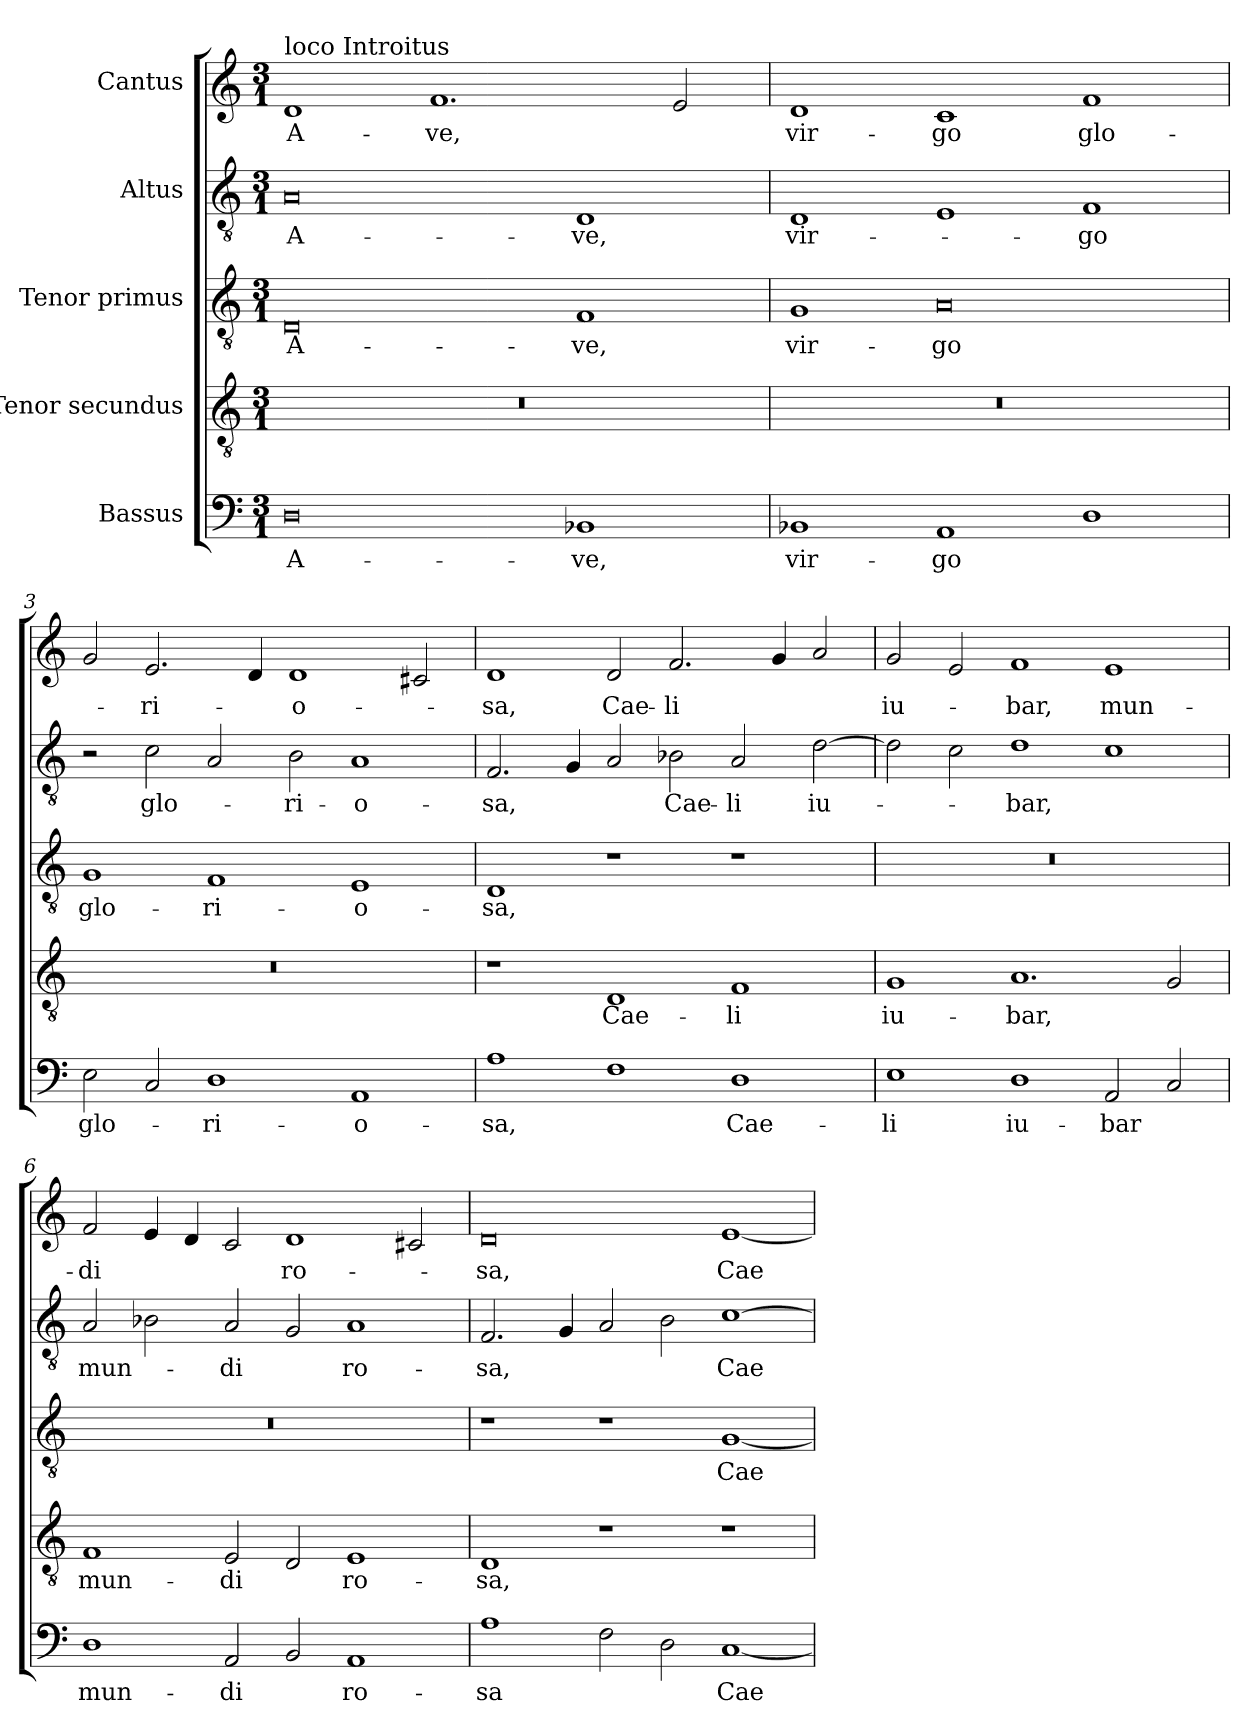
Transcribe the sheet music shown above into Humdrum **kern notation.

**kern	**text	**kern	**text	**kern	**text	**kern	**text	**kern	**text
*part5	*part5	*part4	*part4	*part3	*part3	*part2	*part2	*part1	*part1
*staff5	*staff5	*staff4	*staff4	*staff3	*staff3	*staff2	*staff2	*staff1	*staff1
*I"Bassus	*	*I"Tenor secundus	*	*I" Tenor primus	*	*I"Altus	*	*I"Cantus	*
*clefF4	*	*clefGv2	*	*clefGv2	*	*clefGv2	*	*clefG2	*
*k[]	*	*k[]	*	*k[]	*	*k[]	*	*k[]	*
*C:	*	*C:	*	*C:	*	*C:	*	*C:	*
*M3/1	*	*M3/1	*	*M3/1	*	*M3/1	*	*M3/1	*
=1	=1	=1	=1	=1	=1	=1	=1	=1	=1
!	!	!	!	!	!	!	!	!LO:TX:a:t=loco Introitus	!
!	!	!LO:N:vis=0	!	!	!	!	!	!	!
0D\	A-	0.r	.	0D/	A-	0A/	A-	1d/	A-
.	.	.	.	.	.	.	.	1.f/	-ve,
1BB-X/	-ve,	.	.	1F/	-ve,	1D/	-ve,	.	.
.	.	.	.	.	.	.	.	2e/	.
=2	=2	=2	=2	=2	=2	=2	=2	=2	=2
!	!	!LO:N:vis=0	!	!	!	!	!	!	!
1BB-X/	vir-	0.r	.	1G/	vir-	1D/	vir-	1d/	vir-
1AA/	-go	.	.	0A/	-go	1E/	.	1c/	-go
1D\	.	.	.	.	.	1F/	-go	1f/	glo-
=3	=3	=3	=3	=3	=3	=3	=3	=3	=3
!	!	!LO:N:vis=0	!	!	!	!	!	!	!
2E\	glo-	0.r	.	1G/	glo-	2r	.	2g/	.
2C/	.	.	.	.	.	2c\	glo-	2.e/	-ri-
1D\	-ri-	.	.	1F/	-ri-	2A/	.	.	.
.	.	.	.	.	.	.	.	4d/	.
.	.	.	.	.	.	2B\	-ri-	1d/	-o-
1AA/	-o-	.	.	1E/	-o-	1A/	-o-	.	.
.	.	.	.	.	.	.	.	2c#X/	.
=4	=4	=4	=4	=4	=4	=4	=4	=4	=4
1A\	-sa,	1r	.	1D/	-sa,	2.F/	-sa,	1d/	-sa,
.	.	.	.	.	.	4G/	.	.	.
1F\	.	1D/	Cae-	1r	.	2A/	.	2d/	Cae-
!	!	!	!	!	!	!	!LO:LY:i	!	!
.	.	.	.	.	.	2B-X\	Cae-	2.f/	-li
!	!	!	!	!	!	!	!LO:LY:i	!	!
1D\	Cae-	1F/	-li	1r	.	2A/	-li	.	.
.	.	.	.	.	.	.	.	4g/	.
!	!	!	!	!	!	!	!LO:LY:i	!	!
.	.	.	.	.	.	[2d\	iu-	2a/	.
!!LO:LB:g=z
=5	=5	=5	=5	=5	=5	=5	=5	=5	=5
!	!	!	!	!LO:N:vis=0	!	!	!	!	!
1E\	-li	1G/	iu-	0.r	.	2d\]	.	2g/	iu-
.	.	.	.	.	.	2c\	.	2e/	.
!	!	!	!	!	!	!	!LO:LY:i	!	!
1D\	iu-	1.A/	-bar,	.	.	1d\	-bar,	1f/	-bar,
2AA/	-bar	.	.	.	.	1c\	.	1e/	mun-
2C/	.	2G/	.	.	.	.	.	.	.
=6	=6	=6	=6	=6	=6	=6	=6	=6	=6
!	!	!	!	!LO:N:vis=0	!	!	!LO:LY:i	!	!
1D\	mun-	1F/	mun-	0.r	.	2A/	mun-	2f/	-di
.	.	.	.	.	.	2B-X\	.	4e/	.
.	.	.	.	.	.	.	.	4d/	.
!	!	!	!	!	!	!	!LO:LY:i	!	!
2AA/	-di	2E/	-di	.	.	2A/	-di	2c/	.
2BB/	.	2D/	.	.	.	2G/	.	1d/	ro-
!	!	!	!	!	!	!	!LO:LY:i	!	!
1AA/	ro-	1E/	ro-	.	.	1A/	ro-	.	.
.	.	.	.	.	.	.	.	2c#X/	.
=7	=7	=7	=7	=7	=7	=7	=7	=7	=7
!	!	!	!	!	!	!	!LO:LY:i	!	!
1A\	-sa	1D/	-sa,	1r	.	2.F/	-sa,	0d/	-sa,
.	.	.	.	.	.	4G/	.	.	.
2F\	.	1r	.	1r	.	2A/	.	.	.
2D\	.	.	.	.	.	2B\	.	.	.
[1C/	Cae-	1r	.	[1G/	Cae-	[1c\	Cae-	[1e/	Cae-
=	=	=	=	=	=	=	=	=	=
*-	*-	*-	*-	*-	*-	*-	*-	*-	*-
